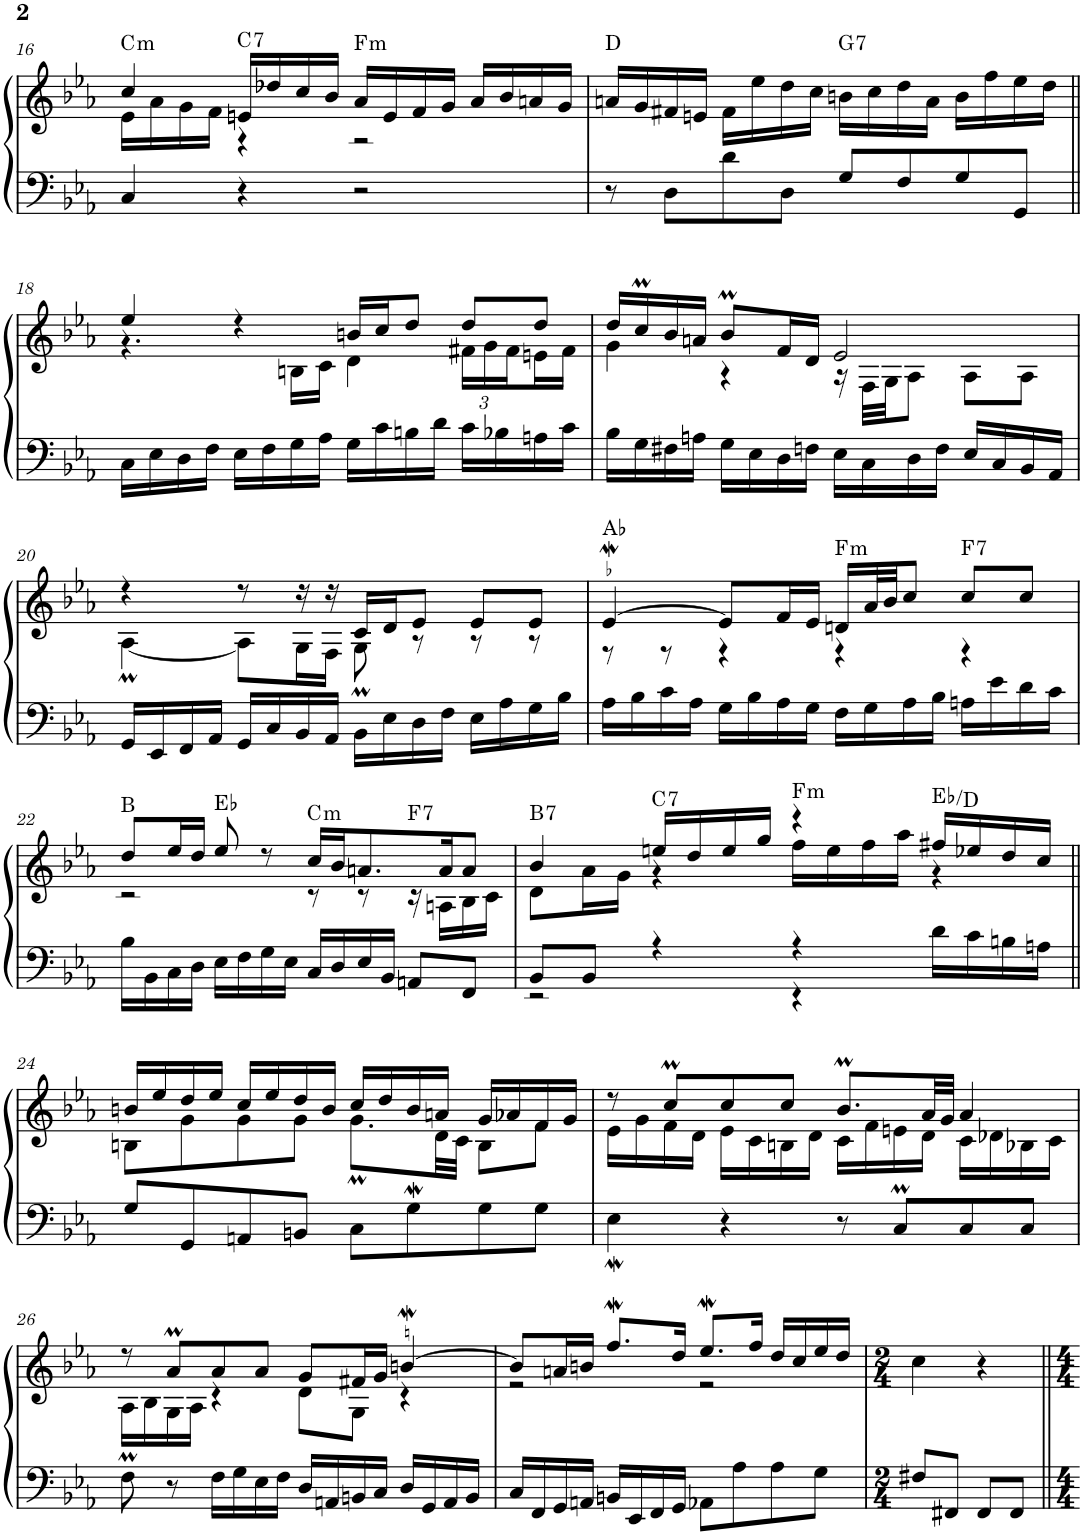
**kern	**kern	**harte
*part1	*part1	*part1
*staff2	*staff1	*
*I"Piano 3	*	*
*I'P-no 3	*	*
!!LO:PB:g=z
*clefF4	*clefG2	*
*k[b-e-a-]	*k[b-e-a-]	*
*M4/4	*M4/4	*
=16	=16	=16
*	*^	*
!	!	!	!LO:H:kt=m
4C/	4cc/	16e-\LL	C:min
.	.	16a-\	.
.	.	16g\	.
.	.	16f\JJ	.
!	!	!	!LO:H:kt=7
4r	16en/LL	4r	C:7
.	16dd-X/	.	.
.	16cc/	.	.
.	16b-/JJ	.	.
!	!	!	!LO:H:kt=m
2r	16a-/LL	2r	F:min
.	16e/	.	.
.	16f/	.	.
.	16g/JJ	.	.
.	16a-/LL	.	.
.	16b-/	.	.
.	16an/	.	.
.	16g/JJ	.	.
*	*v	*v	*
=17	=17	=17
8r	16an/LL	D:maj
.	16g/	.
8D\L	16f#X/	.
.	16en/JJ	.
8d\	16f#\LL	.
.	16ee-\	.
8D\J	16dd\	.
.	16cc\JJ	.
!	!	!LO:H:kt=7
8G/L	16bn\LL	G:7
.	16cc\	.
8F/	16dd\	.
.	16a\JJ	.
8G/	16b\LL	.
.	16ff\	.
8GG/J	16ee-\	.
.	16dd\JJ	.
!!LO:LB:g=z
=18||	=18||	=18||
*	*^	*
16C\LL	4ee-/	4.r	.
16E-\	.	.	.
16D\	.	.	.
16F\JJ	.	.	.
16E-\LL	4r	.	.
16F\	.	.	.
16G\	.	16Bn\LL	.
16A-\JJ	.	16c\JJ	.
16G\LL	16bn/LL	4d\	.
16c\	16cc/J	.	.
16Bn\	8dd/J	.	.
16d\JJ	.	.	.
*	*	*Xbrackettup	*
16c\LL	8dd/L	24f#X\LL	.
.	.	24g\	.
16B-X\	.	.	.
.	.	24f#\	.
16An\	8dd/J	16en\	.
16c\JJ	.	16f#\JJ	.
=19	=19	=19	=19
16B-\LL	16dd/LL	4g\	.
16G\	16ccM/	.	.
16F#X\	16b-/	.	.
16An\JJ	16an/JJ	.	.
16G\LL	8b-M/L	4r	.
16E-\	.	.	.
16D\	16f/L	.	.
16Fn\JJ	16d/JJ	.	.
16E-\LL	2e-/	16r	.
16C\	.	32F\LLL	.
.	.	32G\JJ	.
16D\	.	8A-\J	.
16F\JJ	.	.	.
16E-/LL	.	8A-\L	.
16C/	.	.	.
16BB-/	.	8A-\J	.
16AA-/JJ	.	.	.
!!LO:LB:g=z	!!
=20	=20	=20	=20
16GG/LL	4r	[4A-M\	.
16EE-/	.	.	.
16FF/	.	.	.
16AA-/JJ	.	.	.
16GG/LL	8r	8A-\L]	.
16C/	.	.	.
16BB-/	16r	16G\L	.
16AA-/JJ	16r	16F\JJ	.
16BB-\LL	16c/LL	8Gm\	.
16E-\	16d/J	.	.
16D\	8e-/J	8r	.
16F\JJ	.	.	.
16E-\LL	8e-/L	8r	.
16A-\	.	.	.
16G\	8e-/J	8r	.
16B-\JJ	.	.	.
=21	=21	=21	=21
!	!LO:MOR:acc=-	!	!
16A-\LL	[4e-W/	8r	Ab:maj
16B-\	.	.	.
16c\	.	8r	.
16A-\JJ	.	.	.
16G\LL	8e-/L]	4r	.
16B-\	.	.	.
16A-\	16f/L	.	.
16G\JJ	16e-/JJ	.	.
!	!	!	!LO:H:kt=m
16F\LL	16dn/LL	4r	F:min
16G\	32a-/L	.	.
.	32b-/JJ	.	.
16A-\	8cc/J	.	.
16B-\JJ	.	.	.
!	!	!	!LO:H:kt=7
16An\LL	8cc/L	4r	F:7
16e-\	.	.	.
16d\	8cc/J	.	.
16c\JJ	.	.	.
!!LO:LB:g=z	!!
=22	=22	=22	=22
16B-\LL	8dd/L	2r	B:maj
16BB-\	.	.	.
16C\	16ee-/L	.	.
16D\JJ	16dd/JJ	.	.
16E-\LL	8ee-/	.	Eb:maj
16F\	.	.	.
16G\	8r	.	.
16E-\JJ	.	.	.
!	!	!	!LO:H:kt=m
16C/LL	16cc/LL	8r	C:min
16D/	16b-/J	.	.
16E-/	8.an/	8r	.
16BB-/JJ	.	.	.
!	!	!	!LO:H:kt=7
8AAn/L	.	16r	F:7
.	16a/K	16An\LL	.
8FF/J	8a/J	16B-\	.
.	.	16c\JJ	.
=23	=23	=23	=23
*^	*	*	*
!	!	!	!	!LO:H:kt=7
8BB-/L	2r	4b-/	8d\L	B:7
8BB-/J	.	.	16a-\L	.
.	.	.	16g\JJ	.
!	!	!	!	!LO:H:kt=7
4r	.	16een/LL	4r	C:7
.	.	16dd/	.	.
.	.	16ee/	.	.
.	.	16gg/JJ	.	.
!	!	!	!	!LO:H:kt=m
4r	4r	4r	16ff\LL	F:min
.	.	.	16ee\	.
.	.	.	16ff\	.
.	.	.	16aa-\JJ	.
16d\LL	4ryy	16ff#X/LL	4r	Eb:maj/7
16c\	.	16ee-X/	.	.
16Bn\	.	16dd/	.	.
16An\JJ	.	16cc/JJ	.	.
*v	*v	*	*	*
!!LO:LB:g=z	!!
=24||	=24||	=24||	=24||
8G/L	16bn/LL	8Bn\L	.
.	16ee-/	.	.
8GG/	16dd/	8g\	.
.	16ee-/JJ	.	.
8AAn/	16cc/LL	8g\	.
.	16ee-/	.	.
8BBn/J	16dd/	8g\J	.
.	16b/JJ	.	.
8C\L	16cc/LL	8.gm\L	.
.	16dd/	.	.
8GW\	16b/	.	.
.	16an/JJ	32d\LL	.
.	.	32c\JJJ	.
8G\	16g/LL	8B\L	.
.	16a-X/	.	.
8G\J	16f/	8f\J	.
.	16g/JJ	.	.
=25	=25	=25	=25
4E-w\	8r	16e-\LL	.
.	.	16g\	.
.	8ccM/L	16f\	.
.	.	16d\JJ	.
4r	8cc/	16e-\LL	.
.	.	16c\	.
.	8cc/J	16Bn\	.
.	.	16d\JJ	.
8r	8.b-M/L	16c\LL	.
.	.	16f\	.
8CM/L	.	16en\	.
.	32a-/LL	16d\JJ	.
.	32g/JJJ	.	.
8C/	4a-/	16c\LL	.
.	.	16d-X\	.
8C/J	.	16B-X\	.
.	.	16c\JJ	.
!!LO:LB:g=z	!!
=26	=26	=26	=26
8FM\	8r	16A-\LL	.
.	.	16B-\	.
8r	8a-M/L	16G\	.
.	.	16A-\JJ	.
16F\LL	8a-/	4r	.
16G\	.	.	.
16E-\	8a-/J	.	.
16F\JJ	.	.	.
16D/LL	8g/L	8d\L	.
16AAn/	.	.	.
16BBn/	16f#X/L	8G\J	.
16C/JJ	16g/JJ	.	.
16D/LL	[4bnW/	4r	.
16GG/	.	.	.
16AA/	.	.	.
16BB/JJ	.	.	.
=27	=27	=27	=27
16C/LL	8b/L]	2r	.
16FF/	.	.	.
16GG/	16an/L	.	.
16AAn/JJ	16bn/JJ	.	.
16BBn/LL	8.ffW/L	.	.
16EE-/	.	.	.
16FF/	.	.	.
16GG/JJ	16dd/Jk	.	.
8AA-X\L	8.ee-w/L	2r	.
8A-\	.	.	.
.	16ff/Jk	.	.
8A-\	16dd/LL	.	.
.	16cc/	.	.
8G\J	16ee-/	.	.
.	16dd/JJ	.	.
*	*v	*v	*
=28	=28	=28
*M2/4	*M2/4	*
8F#X/L	4cc\	.
8FF#X/J	.	.
8FF#/L	4r	.
8FF#/J	.	.
=||	=||	=||
*-	*-	*-
